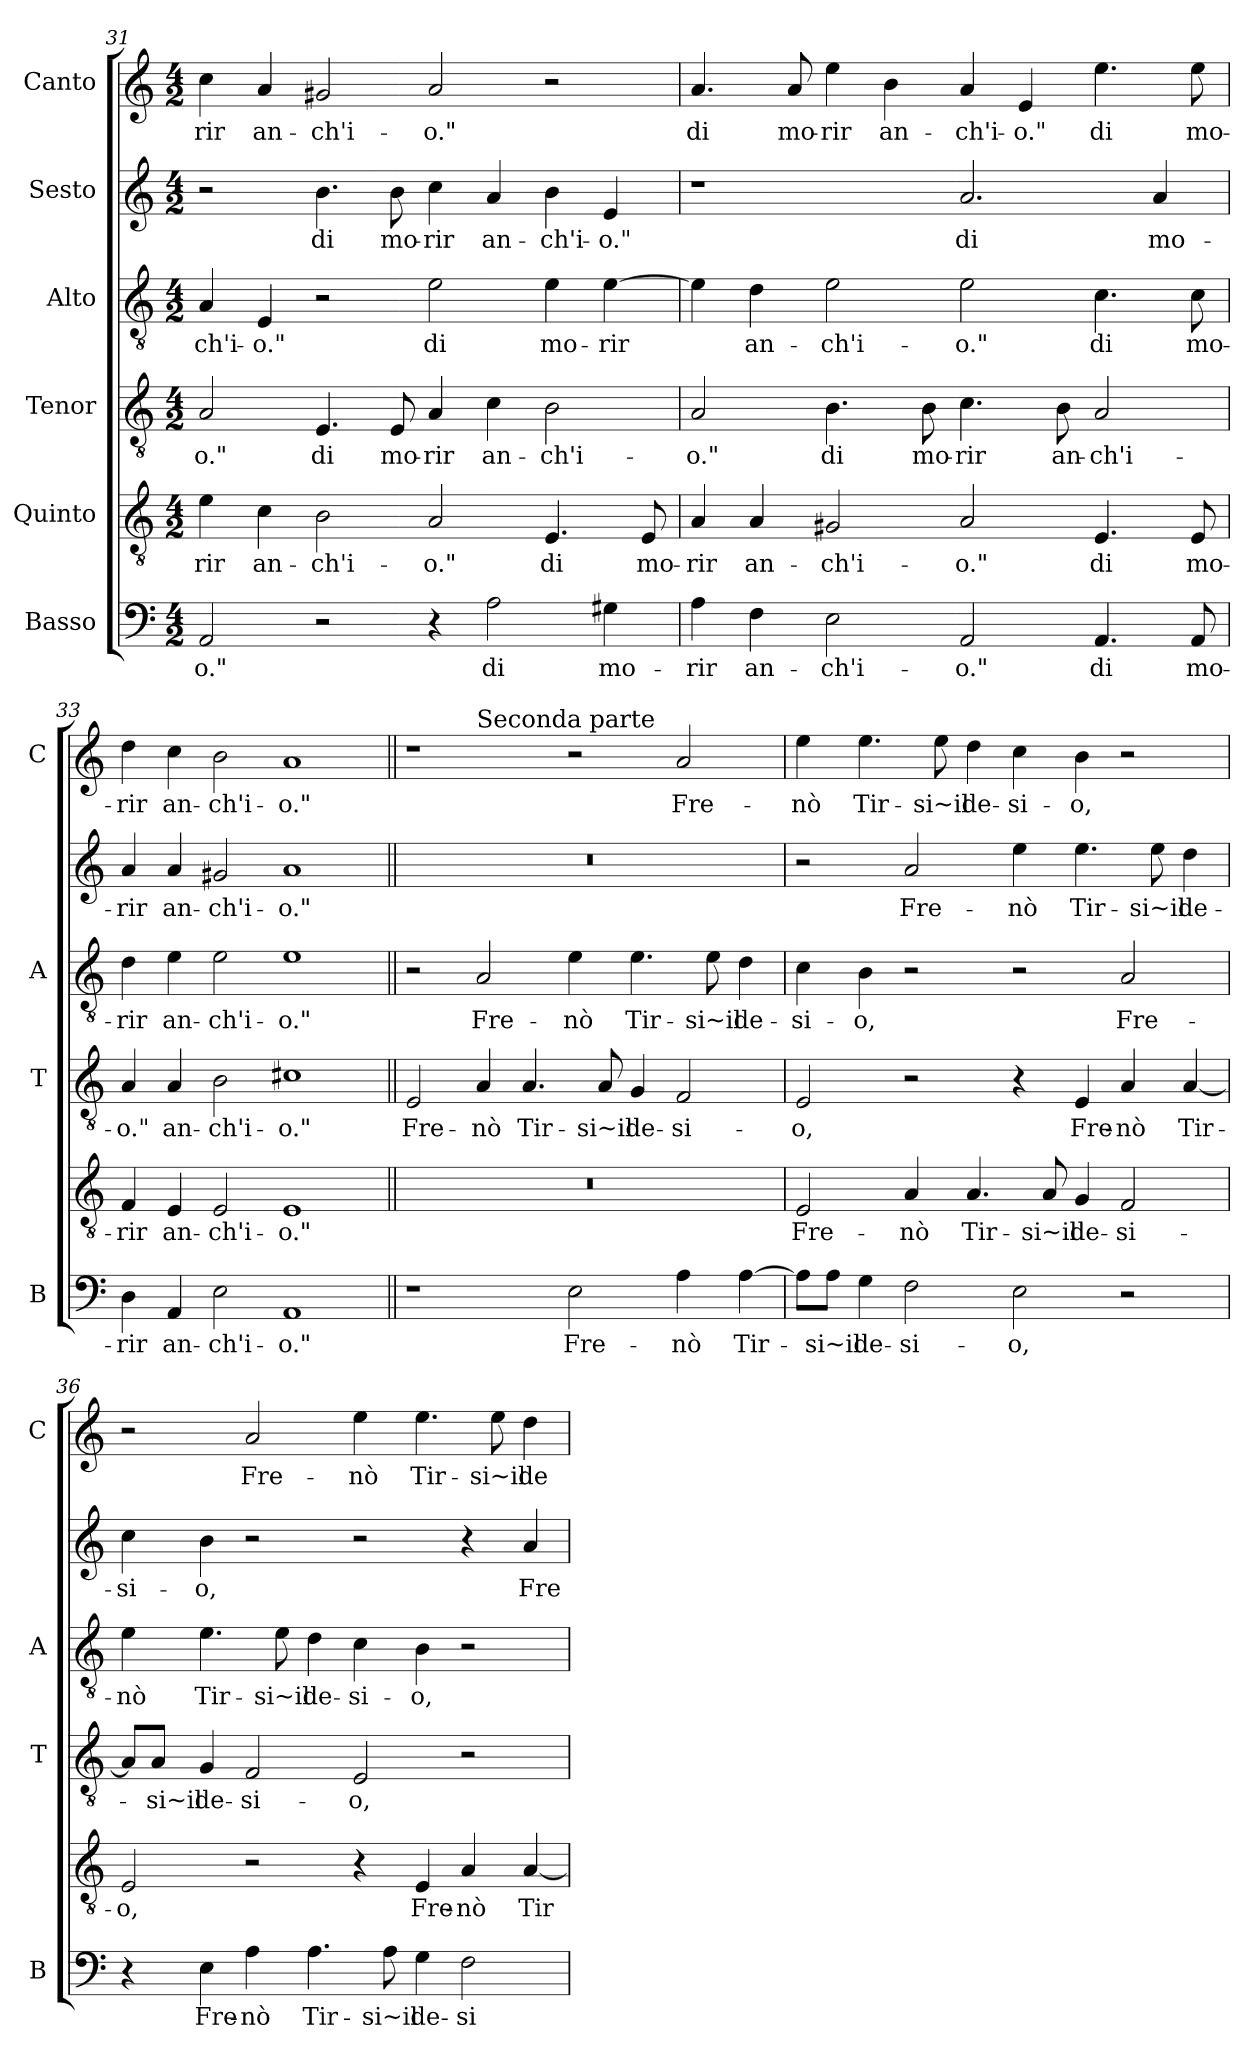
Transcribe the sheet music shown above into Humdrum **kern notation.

**kern	**text	**kern	**text	**kern	**text	**kern	**text	**kern	**text	**kern	**text
*part6	*part6	*part5	*part5	*part4	*part4	*part3	*part3	*part2	*part2	*part1	*part1
*staff6	*staff6	*staff5	*staff5	*staff4	*staff4	*staff3	*staff3	*staff2	*staff2	*staff1	*staff1
*I"Basso	*	*I"Quinto	*	*I"Tenor	*	*I"Alto	*	*I"Sesto	*	*I"Canto	*
*I'B	*	*	*	*I'T	*	*I'A	*	*	*	*I'C	*
*clefF4	*	*clefGv2	*	*clefGv2	*	*clefGv2	*	*clefG2	*	*clefG2	*
*k[]	*	*k[]	*	*k[]	*	*k[]	*	*k[]	*	*k[]	*
*C:	*	*C:	*	*C:	*	*C:	*	*C:	*	*C:	*
*M4/2	*	*M4/2	*	*M4/2	*	*M4/2	*	*M4/2	*	*M4/2	*
=31	=31	=31	=31	=31	=31	=31	=31	=31	=31	=31	=31
!	!LO:LY:b	!	!LO:LY:b	!	!LO:LY:b	!	!LO:LY:b	!	!	!	!LO:LY:b
2AA/	-o."	4e\	-rir	2A/	-o."	4A/	-ch'i-	2r	.	4cc\	-rir
!	!	!	!LO:LY:b	!	!	!	!LO:LY:b	!	!	!	!LO:LY:b
.	.	4c\	an-	.	.	4E/	-o."	.	.	4a/	an-
!	!	!	!LO:LY:b	!	!LO:LY:b	!	!	!	!LO:LY:b	!	!LO:LY:b
2r	.	2B\	-ch'i-	4.E/	di	2r	.	4.b\	di	2g#X/	-ch'i-
!	!	!	!	!	!LO:LY:b	!	!	!	!LO:LY:b	!	!
.	.	.	.	8E/	mo-	.	.	8b\	mo-	.	.
!	!	!	!LO:LY:b	!	!LO:LY:b	!	!LO:LY:b	!	!LO:LY:b	!	!LO:LY:b
4r	.	2A/	-o."	4A/	-rir	2e\	di	4cc\	-rir	2a/	-o."
!	!LO:LY:b	!	!	!	!LO:LY:b	!	!	!	!LO:LY:b	!	!
2A\	di	.	.	4c\	an-	.	.	4a/	an-	.	.
!	!	!	!LO:LY:b	!	!LO:LY:b	!	!LO:LY:b	!	!LO:LY:b	!	!
.	.	4.E/	di	2B\	-ch'i-	4e\	mo-	4b\	-ch'i-	2r	.
!	!LO:LY:b	!	!	!	!	!	!LO:LY:b	!	!LO:LY:b	!	!
4G#X\	mo-	.	.	.	.	[4e\	-rir	4e/	-o."	.	.
!	!	!	!LO:LY:b	!	!	!	!	!	!	!	!
.	.	8E/	mo-	.	.	.	.	.	.	.	.
=32	=32	=32	=32	=32	=32	=32	=32	=32	=32	=32	=32
!	!LO:LY:b	!	!LO:LY:b	!	!LO:LY:b	!	!	!	!	!	!LO:LY:b
4A\	-rir	4A/	-rir	2A/	-o."	4e\]	.	1r	.	4.a/	di
!	!LO:LY:b	!	!LO:LY:b	!	!	!	!LO:LY:b	!	!	!	!
4F\	an-	4A/	an-	.	.	4d\	an-	.	.	.	.
!	!	!	!	!	!	!	!	!	!	!	!LO:LY:b
.	.	.	.	.	.	.	.	.	.	8a/	mo-
!	!LO:LY:b	!	!LO:LY:b	!	!LO:LY:b	!	!LO:LY:b	!	!	!	!LO:LY:b
2E\	-ch'i-	2G#X/	-ch'i-	4.B\	di	2e\	-ch'i-	.	.	4ee\	-rir
!	!	!	!	!	!	!	!	!	!	!	!LO:LY:b
.	.	.	.	.	.	.	.	.	.	4b\	an-
!	!	!	!	!	!LO:LY:b	!	!	!	!	!	!
.	.	.	.	8B\	mo-	.	.	.	.	.	.
!	!LO:LY:b	!	!LO:LY:b	!	!LO:LY:b	!	!LO:LY:b	!	!LO:LY:b	!	!LO:LY:b
2AA/	-o."	2A/	-o."	4.c\	-rir	2e\	-o."	2.a/	di	4a/	-ch'i-
!	!	!	!	!	!	!	!	!	!	!	!LO:LY:b
.	.	.	.	.	.	.	.	.	.	4e/	-o."
!	!	!	!	!	!LO:LY:b	!	!	!	!	!	!
.	.	.	.	8B\	an-	.	.	.	.	.	.
!	!LO:LY:b	!	!LO:LY:b	!	!LO:LY:b	!	!LO:LY:b	!	!	!	!LO:LY:b
4.AA/	di	4.E/	di	2A/	-ch'i-	4.c\	di	.	.	4.ee\	di
!	!	!	!	!	!	!	!	!	!LO:LY:b	!	!
.	.	.	.	.	.	.	.	4a/	mo-	.	.
!	!LO:LY:b	!	!LO:LY:b	!	!	!	!LO:LY:b	!	!	!	!LO:LY:b
8AA/	mo-	8E/	mo-	.	.	8c\	mo-	.	.	8ee\	mo-
=33	=33	=33	=33	=33	=33	=33	=33	=33	=33	=33	=33
!	!LO:LY:b	!	!LO:LY:b	!	!LO:LY:b	!	!LO:LY:b	!	!LO:LY:b	!	!LO:LY:b
4D\	-rir	4F/	-rir	4A/	-o."	4d\	-rir	4a/	-rir	4dd\	-rir
!	!LO:LY:b	!	!LO:LY:b	!	!LO:LY:b	!	!LO:LY:b	!	!LO:LY:b	!	!LO:LY:b
4AA/	an-	4E/	an-	4A/	an-	4e\	an-	4a/	an-	4cc\	an-
!	!LO:LY:b	!	!LO:LY:b	!	!LO:LY:b	!	!LO:LY:b	!	!LO:LY:b	!	!LO:LY:b
2E\	-ch'i-	2E/	-ch'i-	2B\	-ch'i-	2e\	-ch'i-	2g#X/	-ch'i-	2b\	-ch'i-
!	!LO:LY:b	!	!LO:LY:b	!	!LO:LY:b	!	!LO:LY:b	!	!LO:LY:b	!	!LO:LY:b
1AA	-o."	1E	-o."	1c#X	-o."	1e	-o."	1a	-o."	1a	-o."
!!LO:LB:g=z
=34||	=34||	=34||	=34||	=34||	=34||	=34||	=34||	=34||	=34||	=34||	=34||
!	!	!	!	!	!LO:LY:b	!	!	!	!	!	!
*	*	*	*	*	*	*	*	*	*	*^	*
1r	.	0r	.	2E/	Fre-	2r	.	0r	.	1r	2ryy	.
!	!	!	!	!	!	!	!	!	!	!	!LO:TX:a:t=Seconda parte	!
!	!	!	!	!	!LO:LY:b	!	!LO:LY:b	!	!	!	!	!
.	.	.	.	4A/	-nò	2A/	Fre-	.	.	.	1.ryy	.
!	!	!	!	!	!LO:LY:b	!	!	!	!	!	!	!
.	.	.	.	4.A/	Tir-	.	.	.	.	.	.	.
!	!LO:LY:b	!	!	!	!	!	!LO:LY:b	!	!	!	!	!
2E\	Fre-	.	.	.	.	4e\	-nò	.	.	2r	.	.
!	!	!	!	!	!LO:LY:b	!	!	!	!	!	!	!
.	.	.	.	8A/	-si~il	.	.	.	.	.	.	.
!	!	!	!	!	!LO:LY:b	!	!LO:LY:b	!	!	!	!	!
.	.	.	.	4G/	de-	4.e\	Tir-	.	.	.	.	.
!	!LO:LY:b	!	!	!	!LO:LY:b	!	!	!	!	!	!	!LO:LY:b
4A\	-nò	.	.	2F/	-si-	.	.	.	.	2a/	.	Fre-
!	!	!	!	!	!	!	!LO:LY:b	!	!	!	!	!
.	.	.	.	.	.	8e\	-si~il	.	.	.	.	.
!	!LO:LY:b	!	!	!	!	!	!LO:LY:b	!	!	!	!	!
[4A\	Tir-	.	.	.	.	4d\	de-	.	.	.	.	.
=35	=35	=35	=35	=35	=35	=35	=35	=35	=35	=35	=35	=35
!	!	!	!LO:LY:b	!	!LO:LY:b	!	!LO:LY:b	!	!	!	!	!LO:LY:b
*	*	*	*	*	*	*	*	*	*	*v	*v	*
8A\L]	.	2E/	Fre-	2E/	-o,	4c\	-si-	2r	.	4ee\	-nò
!	!LO:LY:b	!	!	!	!	!	!	!	!	!	!
8A\J	-si~il	.	.	.	.	.	.	.	.	.	.
!	!LO:LY:b	!	!	!	!	!	!LO:LY:b	!	!	!	!LO:LY:b
4G\	de-	.	.	.	.	4B\	-o,	.	.	4.ee\	Tir-
!	!LO:LY:b	!	!LO:LY:b	!	!	!	!	!	!LO:LY:b	!	!
2F\	-si-	4A/	-nò	2r	.	2r	.	2a/	Fre-	.	.
!	!	!	!	!	!	!	!	!	!	!	!LO:LY:b
.	.	.	.	.	.	.	.	.	.	8ee\	-si~il
!	!	!	!LO:LY:b	!	!	!	!	!	!	!	!LO:LY:b
.	.	4.A/	Tir-	.	.	.	.	.	.	4dd\	de-
!	!LO:LY:b	!	!	!	!	!	!	!	!LO:LY:b	!	!LO:LY:b
2E\	-o,	.	.	4r	.	2r	.	4ee\	-nò	4cc\	-si-
!	!	!	!LO:LY:b	!	!	!	!	!	!	!	!
.	.	8A/	-si~il	.	.	.	.	.	.	.	.
!	!	!	!LO:LY:b	!	!LO:LY:b	!	!	!	!LO:LY:b	!	!LO:LY:b
.	.	4G/	de-	4E/	Fre-	.	.	4.ee\	Tir-	4b\	-o,
!	!	!	!LO:LY:b	!	!LO:LY:b	!	!LO:LY:b	!	!	!	!
2r	.	2F/	-si-	4A/	-nò	2A/	Fre-	.	.	2r	.
!	!	!	!	!	!	!	!	!	!LO:LY:b	!	!
.	.	.	.	.	.	.	.	8ee\	-si~il	.	.
!	!	!	!	!	!LO:LY:b	!	!	!	!LO:LY:b	!	!
.	.	.	.	[4A/	Tir-	.	.	4dd\	de-	.	.
=36	=36	=36	=36	=36	=36	=36	=36	=36	=36	=36	=36
!	!	!	!LO:LY:b	!	!	!	!LO:LY:b	!	!LO:LY:b	!	!
4r	.	2E/	-o,	8A/L]	.	4e\	-nò	4cc\	-si-	2r	.
!	!	!	!	!	!LO:LY:b	!	!	!	!	!	!
.	.	.	.	8A/J	-si~il	.	.	.	.	.	.
!	!LO:LY:b	!	!	!	!LO:LY:b	!	!LO:LY:b	!	!LO:LY:b	!	!
4E\	Fre-	.	.	4G/	de-	4.e\	Tir-	4b\	-o,	.	.
!	!LO:LY:b	!	!	!	!LO:LY:b	!	!	!	!	!	!LO:LY:b
4A\	-nò	2r	.	2F/	-si-	.	.	2r	.	2a/	Fre-
!	!	!	!	!	!	!	!LO:LY:b	!	!	!	!
.	.	.	.	.	.	8e\	-si~il	.	.	.	.
!	!LO:LY:b	!	!	!	!	!	!LO:LY:b	!	!	!	!
4.A\	Tir-	.	.	.	.	4d\	de-	.	.	.	.
!	!	!	!	!	!LO:LY:b	!	!LO:LY:b	!	!	!	!LO:LY:b
.	.	4r	.	2E/	-o,	4c\	-si-	2r	.	4ee\	-nò
!	!LO:LY:b	!	!	!	!	!	!	!	!	!	!
8A\	-si~il	.	.	.	.	.	.	.	.	.	.
!	!LO:LY:b	!	!LO:LY:b	!	!	!	!LO:LY:b	!	!	!	!LO:LY:b
4G\	de-	4E/	Fre-	.	.	4B\	-o,	.	.	4.ee\	Tir-
!	!LO:LY:b	!	!LO:LY:b	!	!	!	!	!	!	!	!
2F\	-si-	4A/	-nò	2r	.	2r	.	4r	.	.	.
!	!	!	!	!	!	!	!	!	!	!	!LO:LY:b
.	.	.	.	.	.	.	.	.	.	8ee\	-si~il
!	!	!	!LO:LY:b	!	!	!	!	!	!LO:LY:b	!	!LO:LY:b
.	.	[4A/	Tir-	.	.	.	.	4a/	Fre-	4dd\	de-
=	=	=	=	=	=	=	=	=	=	=	=
*-	*-	*-	*-	*-	*-	*-	*-	*-	*-	*-	*-
